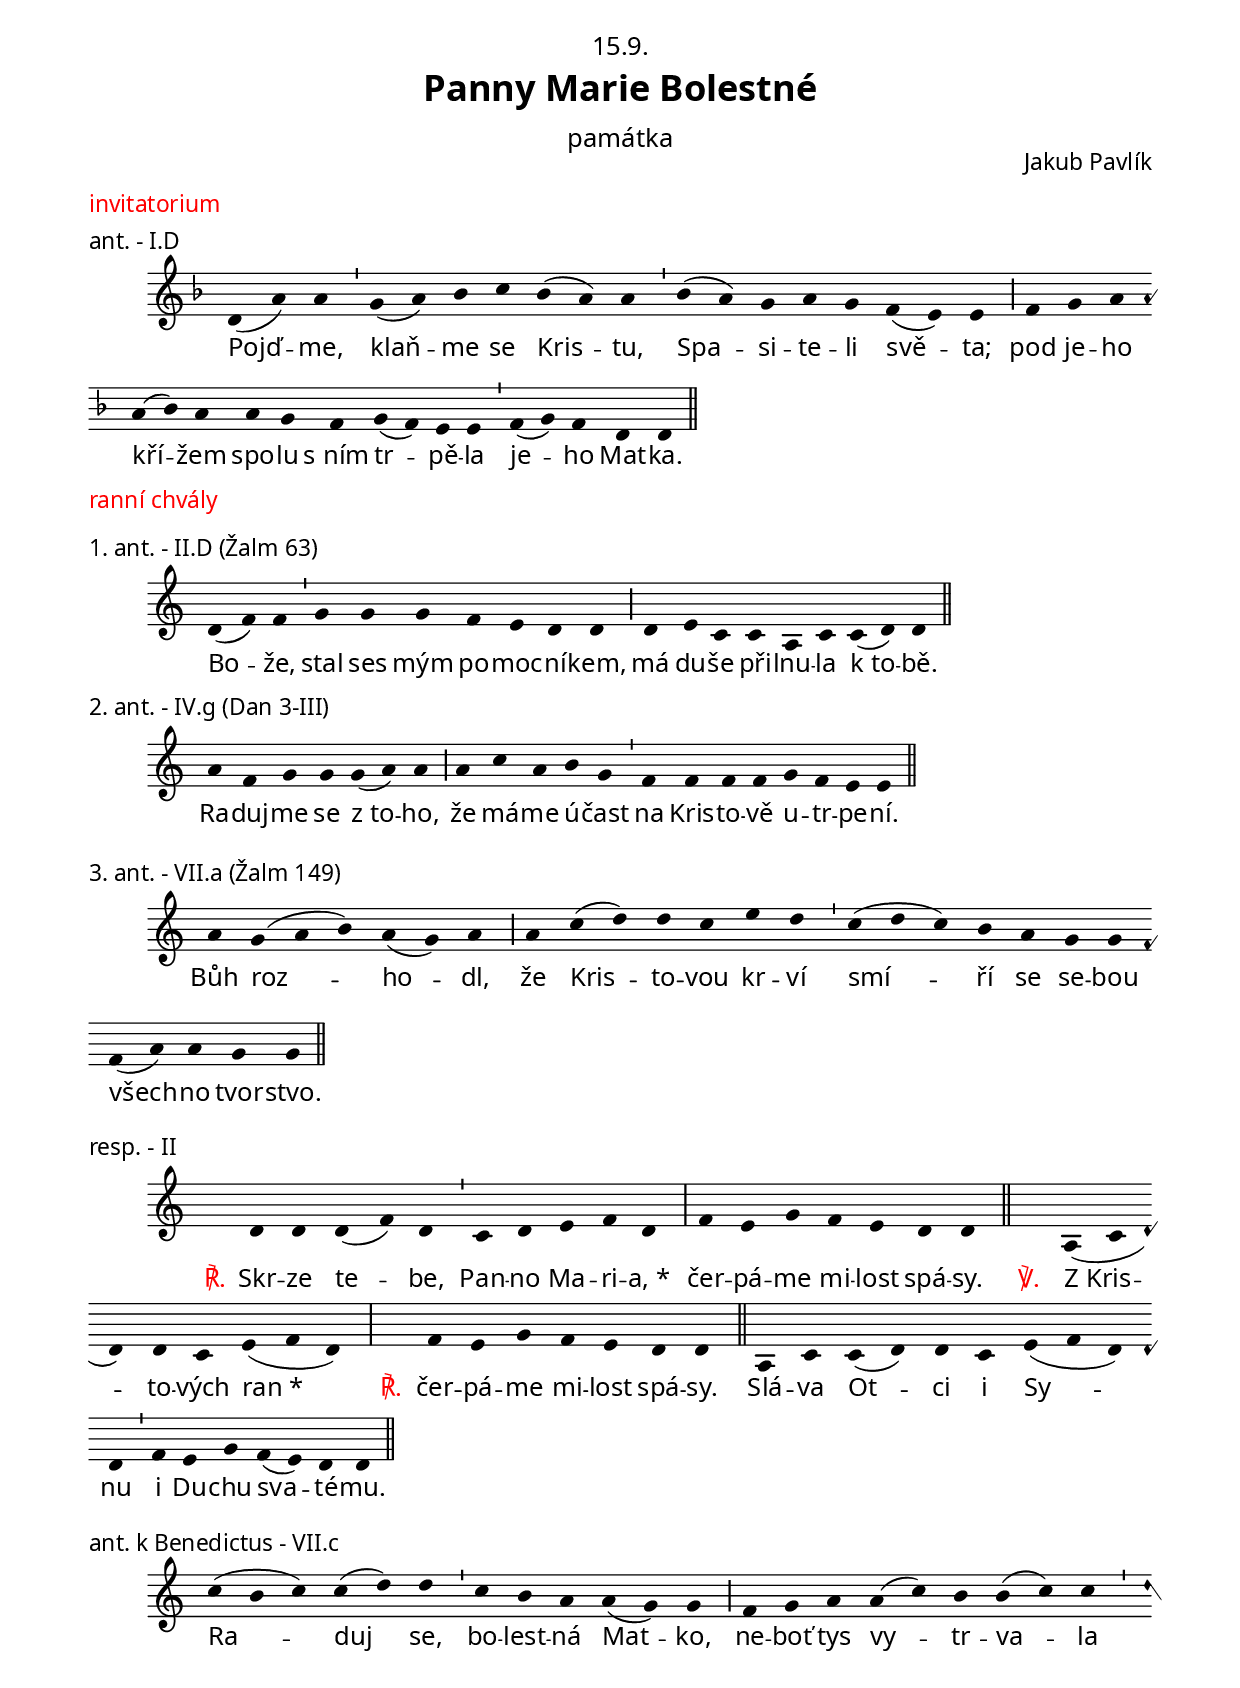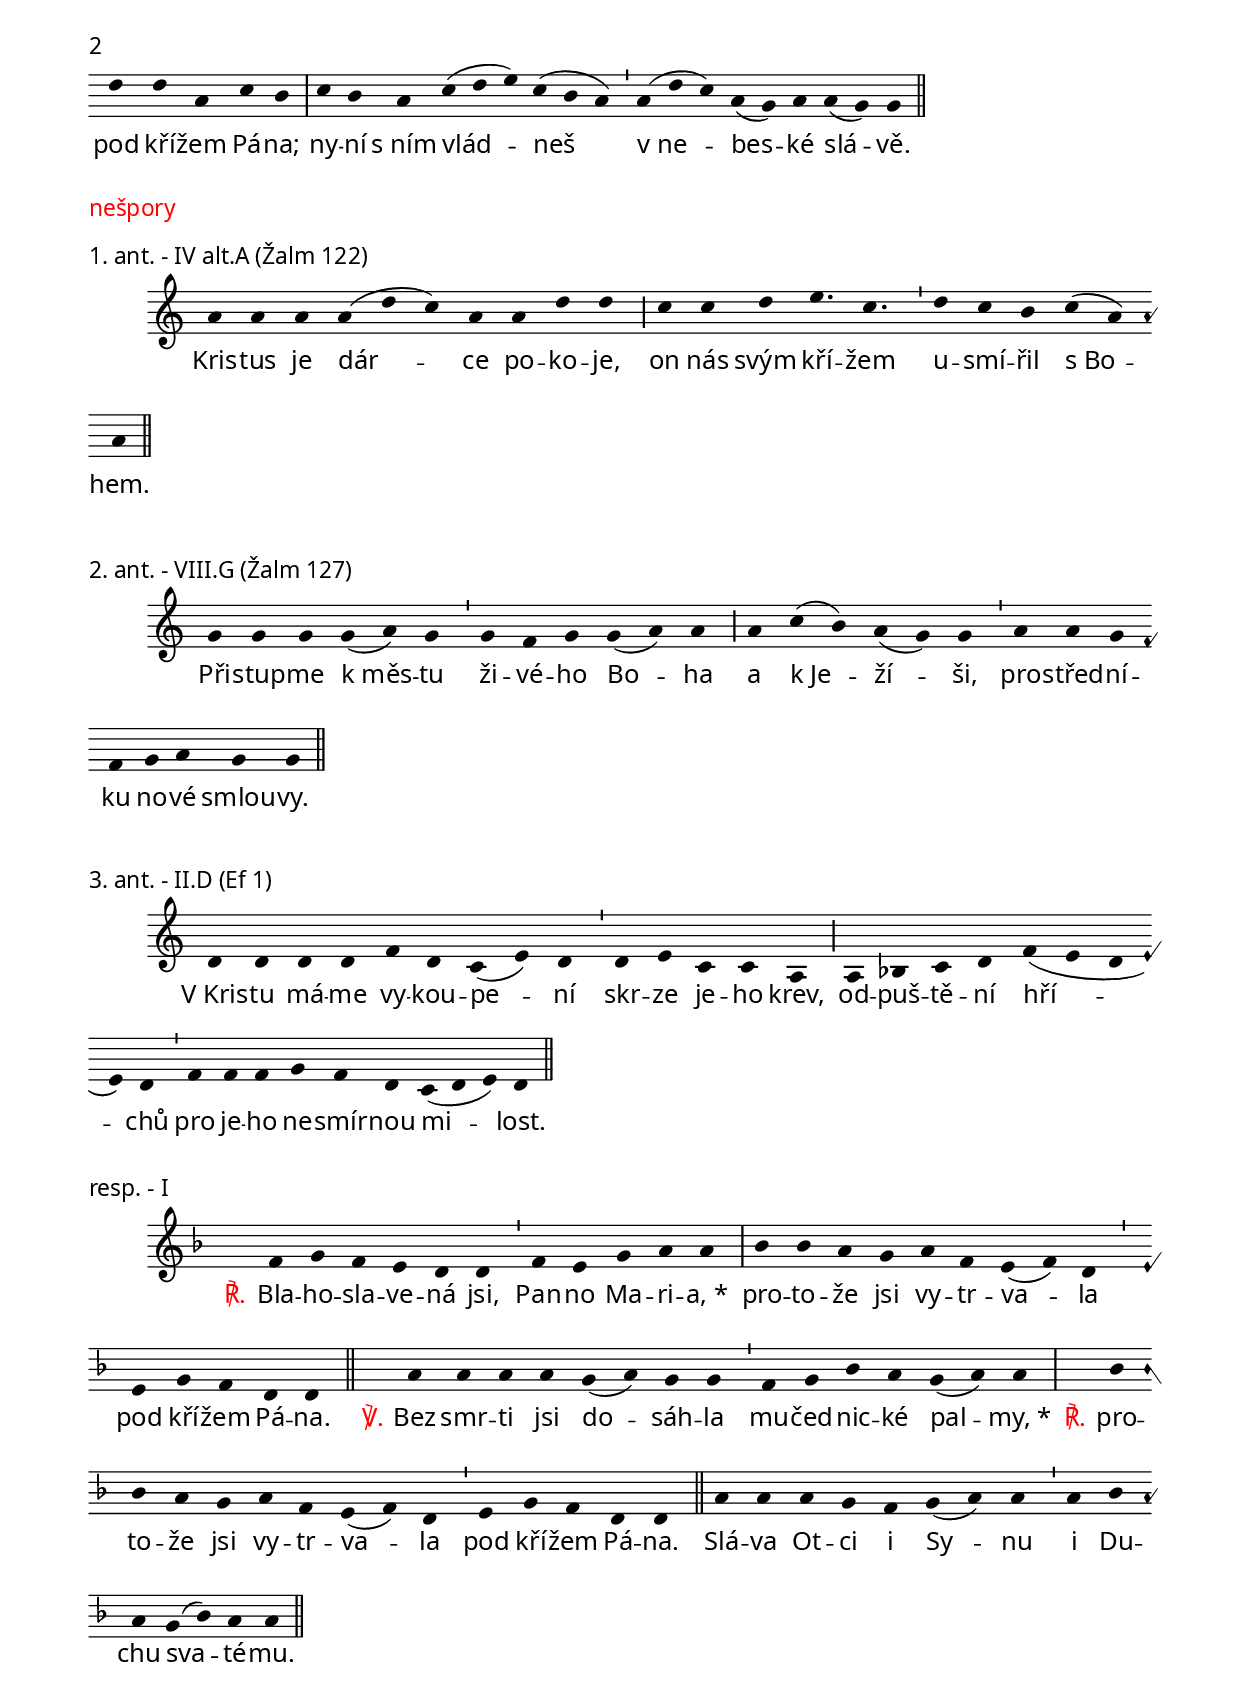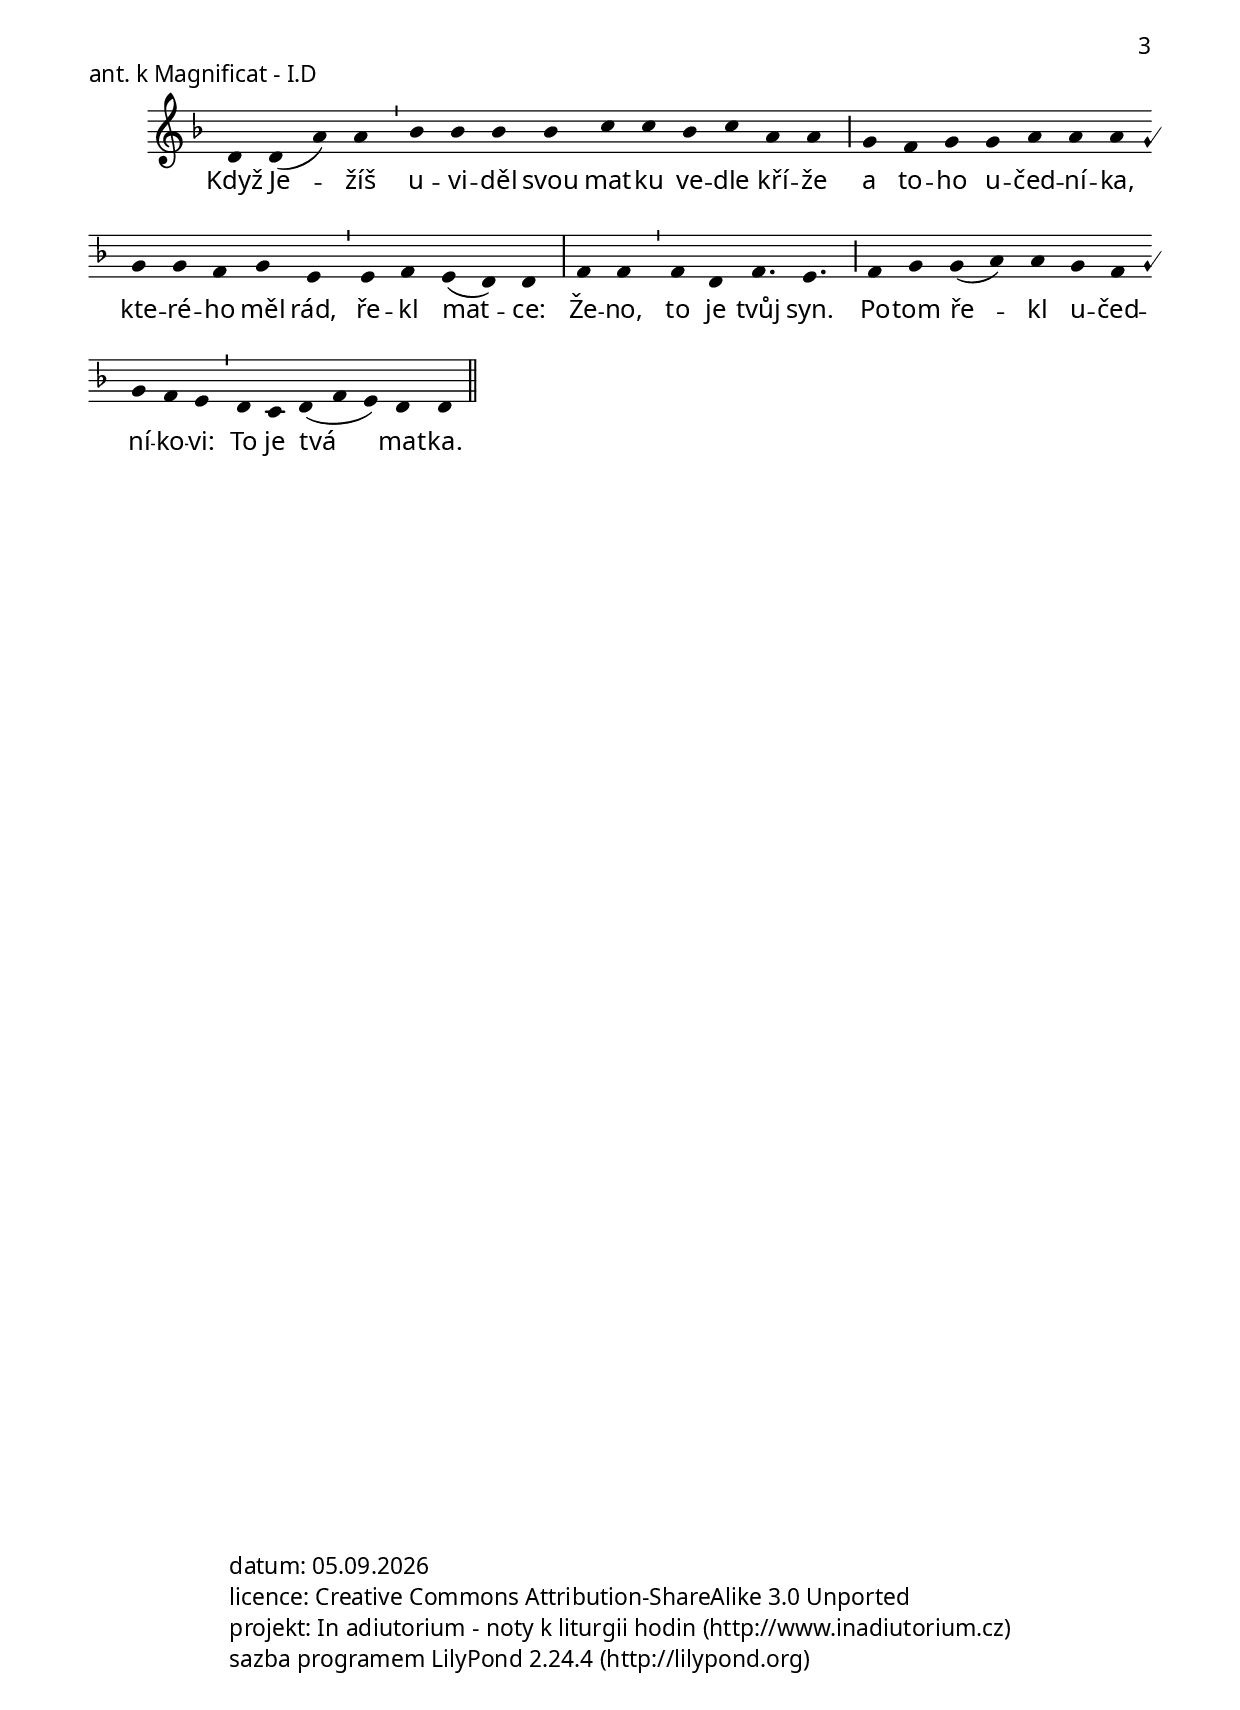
\version "2.15.40"

\include "../spolecne.ly"
\include "../dilyresponsorii.ly"

\header {
  title = \markup\titleSvatek
            "Panny Marie Bolestné"
            památka
            15.9.
  composer = "Jakub Pavlík"
}

\markup {\nadpisHodinka {"invitatorium"}}

\score {
  \relative c' {
    \choralniRezim
    \key f \major
    d4( a') a \barMin g( a) bes c bes( a) a \barMin
    bes( a) g a g f( e) e \barMaior
    f g a a( bes) a a g f g( f) e e \barMin
    f( g) f d d \barFinalis
  }
  \addlyrics {
    Pojď -- me, klaň -- me se Kris -- tu,
    Spa -- si -- te -- li svě -- ta;
    pod je -- ho kří -- žem
    spo -- lu s_ním tr -- pě -- la je -- ho Mat -- ka.
  }
  \header {
    quid = "ant."
    modus = "I"
    differentia = "D"
    psalmus = ""
    placet = "_trpěla_ určitě lépe"
    id = "invit"
    fial = "sanktoral/0624narozenikrtitele.ly#invit?zacatek"
    piece = \markup {\sestavTitulekBezZalmu}
  }
}

\markup {\nadpisHodinka {"ranní chvály"}}

\score {
  \relative c' {
    \choralniRezim
    d4( f) f \barMin g g g f e d d \barMaior
    d e c c a c c( d) d \barFinalis
  }
  \addlyrics {
    Bo -- že, stal ses mým po -- moc -- ní -- kem,
    má du -- še při -- lnu -- la k_to -- bě.
  }
  \header {
    quid = "1. ant."
    modus = "II"
    differentia = "D"
    psalmus = "Žalm 63"
    id = "rch-a1"
    piece = \markup {\sestavTitulek}
  }
}

\score {
  \relative c'' {
    \choralniRezim
    a4 f g g g( a) a \barMaior
    a c a b g \barMin
    f f f f g f e e \barFinalis
  }
  \addlyrics {
    Ra -- duj -- me se z_to -- ho,
    že má -- me ú -- čast
    na Kris -- to -- vě u -- tr -- pe -- ní.
  }
  \header {
    quid = "2. ant."
    modus = "IV"
    differentia = "g"
    psalmus = "Dan 3-III"
    id = "rch-a2"
    piece = \markup {\sestavTitulek}
  }
}

\score {
  \relative c'' {
    \choralniRezim
    a4 g( a b) a( g) a \barMaior
    a c( d) d c e d \barMin
    c( d c) b a g g f( a) a g g \barFinalis
  }
  \addlyrics {
    Bůh roz -- ho -- dl,
    že Kris -- to -- vou kr -- ví
    smí -- ří se se -- bou všech -- no tvor -- stvo.
  }
  \header {
    quid = "3. ant."
    modus = "VII"
    differentia = "a"
    psalmus = "Žalm 149"
    id = "rch-a3"
    piece = \markup {\sestavTitulek}
  }
}

\score {
  \relative c' {
    \choralniRezim

    % R
    \neviditelna d
    d d d( f) d \barMin c d e f d \barMax
    f e g f e d d \barFinalis
    % V
    \neviditelna a
    a( c d) d c e( f d) \barMax
    % R
    \neviditelna f
    f e g f e d d \barFinalis
    % Slava
    a c c( d) d c e( f d) d \barMin f e g f( e) d d \barFinalis
  }
  \addlyrics {
    \Response Skr -- ze te -- be, Pan -- no Ma -- ri -- a,_*
    čer -- pá -- me mi -- lost spá -- sy.
    \Verse Z_Kris -- to -- vých ran_*
    \Response čer -- pá -- me mi -- lost spá -- sy.
    \textRespDoxologie
  }
  \header {
    quid = "resp."
    modus = "II"
    placet = "zkusit tradiční nápěv"
    id = "rch-r"
    piece = \markup {\sestavTitulekResp}
  }
}

\score {
  \relative c'' {
    \choralniRezim
    c4( b c) c( d) d \barMin
    c4 b a a( g) g \barMaior
    f g a a( c) b b( c) c \barMin
    d d a c b \barMax

    c b a c( d e) c( b a) \barMin
    a( d c) a( g) a a( g) g \barFinalis
  }
  \addlyrics {
    Ra -- duj se, bo -- lest -- ná Mat -- ko,
    ne -- boť tys vy -- tr -- va -- la pod kří -- žem Pá -- na;
    ny -- ní s_ním vlád -- neš
    v_ne -- bes -- ké slá -- vě.
  }
  \header {
    quid = "ant. k Benedictus"
    modus = "VII"
    differentia = "c"
    psalmus = ""
    placet = "odsazené _bolestná_ je nepřirozené"
    id = "rch-aben"
    fons = "melodie vznikla upravováním melodie 1. ant. r.ch. z Nanebevzetí"
    piece = \markup {\sestavTitulekBezZalmu}
  }
}

\markup {\nadpisHodinka {"nešpory"}}

\score {
  \relative c'' {
    \choralniRezim
    a4 a a a( d c) a a d d \barMaior
    c c d e4. c \barMin d4 c b c( a) a \barFinalis
  }
  \addlyrics {
    Kris -- tus je dár -- ce po -- ko -- je,
    on nás svým kří -- žem u -- smí -- řil s_Bo -- hem.
  }
  \header {
    quid = "1. ant."
    modus = "IV alt"
    differentia = "A"
    psalmus = "Žalm 122"
    id = "ne-a1"
    piece = \markup {\sestavTitulek}
  }
}

\score {
  \relative c'' {
    \choralniRezim
    g4 g g g( a) g \barMin
    g f g g( a) a \barMaior
    a c( b) a( g) g \barMin
    a a g f g a g g \barFinalis
  }
  \addlyrics {
    Při -- stup -- me k_měs -- tu
    ži -- vé -- ho Bo -- ha
    a k_Je -- ží -- ši,
    pro -- střed -- ní -- ku no -- vé smlou -- vy.
  }
  \header {
    quid = "2. ant."
    modus = "VIII"
    differentia = "G"
    psalmus = "Žalm 127"
    placet = "cesura po _městu_ pryč"
    id = "ne-a2"
    piece = \markup {\sestavTitulek}
  }
}

\score {
  \relative c' {
    \choralniRezim
    d4 d d d f d c( e) d \barMin
    d e c c a \barMaior
    a bes c d f( e d e) d \barMin
    f f f g f d c( d e) d \barFinalis
  }
  \addlyrics {
    V_Kris -- tu má -- me vy -- kou -- pe -- ní
    skr -- ze je -- ho krev,
    od -- puš -- tě -- ní hří -- chů
    pro je -- ho ne -- smír -- nou mi -- lost.
  }
  \header {
    quid = "3. ant."
    modus = "II"
    differentia = "D"
    psalmus = "Ef 1"
    placet = "zkusit lépe mj. _vykoupení_"
    id = "ne-a3"
    piece = \markup {\sestavTitulek}
  }
}

\score {
  \relative c' {
    \choralniRezim
    \key f \major

    % R
    \neviditelna f
    f g f e d d \barMin f e g a a \barMax
    bes bes a g a f e( f) d \barMin e g f d d \barFinalis
    % V
    \neviditelna g
    a4 a a a g( a) g g \barMin f g bes a g( a) a \barMax
    % R
    \neviditelna a
    bes bes a g a f e( f) d \barMin e g f d d \barFinalis
    % Slava
    a' a a g f g( a) a \barMin a bes a g( bes) a a \barFinalis
  }
  \addlyrics {
    \Response Bla -- ho -- sla -- ve -- ná jsi, Pan -- no Ma -- ri -- a,_*
    pro -- to -- že jsi vy -- tr -- va -- la pod kří -- žem Pá -- na.
    \Verse Bez smr -- ti jsi do -- sáh -- la mu -- čed -- nic -- ké pal -- my,_*
    \Response pro -- to -- že jsi vy -- tr -- va -- la pod kří -- žem Pá -- na.
    \textRespDoxologie
  }
  \header {
    quid = "resp."
    modus = "I"
    placet = "zkusit tradiční nápěv"
    id = "ne-r"
    piece = \markup {\sestavTitulekResp}
  }
}

\score {
  \relative c' {
    \choralniRezim
    \key f \major
    d4 d( a') a \barMin bes bes bes bes c c bes c a a \barMaior
    g f g g a a a g g f g e \barMin
    e f e( d) d \barMax
    f f \barMin f d f4. e \barMaior
    f4 g g( a) a g f g f e \barMin
    d c d( f e) d d \barFinalis
  }
  \addlyrics {
    Když Je -- žíš u -- vi -- děl svou mat -- ku ve -- dle kří -- že
    a to -- ho u -- čed -- ní -- ka, kte -- ré -- ho měl rád,
    ře -- kl mat -- ce:
    Že -- no, to je tvůj syn.
    Po -- tom ře -- kl u -- čed -- ní -- ko -- vi:
    To je tvá mat -- ka.
  }
  \header {
    quid = "ant. k Magnificat"
    modus = "I"
    differentia = "D"
    psalmus = ""
    id = "ne-amag"
    piece = \markup {\sestavTitulekBezZalmu}
  }
}